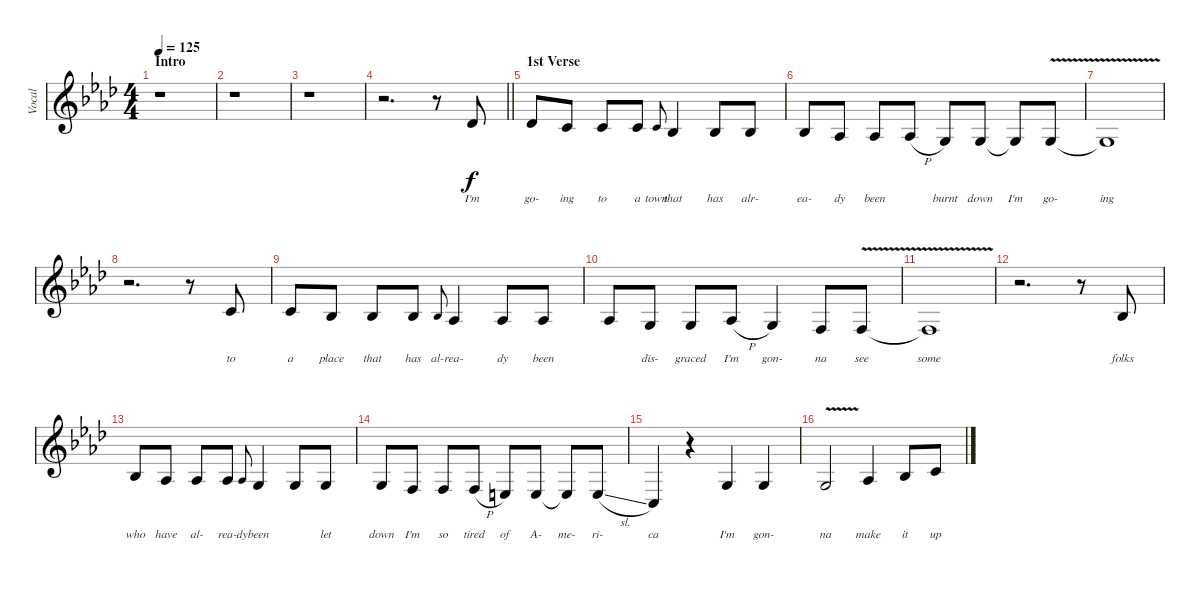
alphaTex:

\track ("Vocal" "Vocal") {instrument trombone}
\staff {score}
\tuning (E4 B3 G3 D3 A2 E2) {hide}
\ts (4 4)
\section ("" "Intro")
\tempo 125
\clef g2
\ks fminor
r.1{dy f instrument trombone} |
r.1 |
r.1 |
\barLineRight lightlight
r.2{d} r.8 2.2.8{lyrics (0 "I'm") lyrics (1 "") lyrics (2 "") lyrics (3 "") lyrics (4 "")} |
\section ("" "1st Verse")
2.2.8{lyrics (0 "go-") lyrics (1 "") lyrics (2 "") lyrics (3 "") lyrics (4 "")} 1.2.8{lyrics (0 "ing") lyrics (1 "") lyrics (2 "") lyrics (3 "") lyrics (4 "")} 1.2.8{lyrics (0 "to") lyrics (1 "") lyrics (2 "") lyrics (3 "") lyrics (4 "")} 1.2.8{lyrics (0 "a") lyrics (1 "") lyrics (2 "") lyrics (3 "") lyrics (4 "")} 5.3.8{lyrics (0 "town") lyrics (1 "") lyrics (2 "") lyrics (3 "") lyrics (4 "") gr onbeat} 3.3.4{lyrics (0 "that") lyrics (1 "") lyrics (2 "") lyrics (3 "") lyrics (4 "")} 3.3.8{lyrics (0 "has") lyrics (1 "") lyrics (2 "") lyrics (3 "") lyrics (4 "")} 3.3.8{lyrics (0 "alr-") lyrics (1 "") lyrics (2 "") lyrics (3 "") lyrics (4 "")} |
3.3.8{lyrics (0 "ea-") lyrics (1 "") lyrics (2 "") lyrics (3 "") lyrics (4 "")} 1.3.8{lyrics (0 "dy") lyrics (1 "") lyrics (2 "") lyrics (3 "") lyrics (4 "")} 1.3.8{lyrics (0 "been") lyrics (1 "") lyrics (2 "") lyrics (3 "") lyrics (4 "")} 1.3{h}.8{lyrics (0 "") lyrics (1 "") lyrics (2 "") lyrics (3 "") lyrics (4 "")} 0.3.8{lyrics (0 "burnt") lyrics (1 "") lyrics (2 "") lyrics (3 "") lyrics (4 "")} 0.3.8{lyrics (0 "down") lyrics (1 "") lyrics (2 "") lyrics (3 "") lyrics (4 "")} 0.3{t}.8{lyrics (0 "I'm") lyrics (1 "") lyrics (2 "") lyrics (3 "") lyrics (4 "")} 0.3{v}.8{lyrics (0 "go-") lyrics (1 "") lyrics (2 "") lyrics (3 "") lyrics (4 "")} |
0.3{t}.1{lyrics (0 "ing") lyrics (1 "") lyrics (2 "") lyrics (3 "") lyrics (4 "")} |
r.2{d} r.8 1.2.8{lyrics (0 "to") lyrics (1 "") lyrics (2 "") lyrics (3 "") lyrics (4 "")} |
5.3.8{lyrics (0 "a") lyrics (1 "") lyrics (2 "") lyrics (3 "") lyrics (4 "")} 3.3.8{lyrics (0 "place") lyrics (1 "") lyrics (2 "") lyrics (3 "") lyrics (4 "")} 3.3.8{lyrics (0 "that") lyrics (1 "") lyrics (2 "") lyrics (3 "") lyrics (4 "")} 3.3.8{lyrics (0 "has") lyrics (1 "") lyrics (2 "") lyrics (3 "") lyrics (4 "")} 3.3.8{lyrics (0 "al-") lyrics (1 "") lyrics (2 "") lyrics (3 "") lyrics (4 "") gr onbeat} 1.3.4{lyrics (0 "rea-") lyrics (1 "") lyrics (2 "") lyrics (3 "") lyrics (4 "")} 1.3.8{lyrics (0 "dy") lyrics (1 "") lyrics (2 "") lyrics (3 "") lyrics (4 "")} 1.3.8{lyrics (0 "been") lyrics (1 "") lyrics (2 "") lyrics (3 "") lyrics (4 "")} |
1.3.8{lyrics (0 "") lyrics (1 "") lyrics (2 "") lyrics (3 "") lyrics (4 "")} 0.3.8{lyrics (0 "dis-") lyrics (1 "") lyrics (2 "") lyrics (3 "") lyrics (4 "")} 0.3.8{lyrics (0 "graced") lyrics (1 "") lyrics (2 "") lyrics (3 "") lyrics (4 "")} 1.3{h}.8{lyrics (0 "I'm") lyrics (1 "") lyrics (2 "") lyrics (3 "") lyrics (4 "")} 0.3.4{lyrics (0 "gon-") lyrics (1 "") lyrics (2 "") lyrics (3 "") lyrics (4 "")} 3.4.8{lyrics (0 "na") lyrics (1 "") lyrics (2 "") lyrics (3 "") lyrics (4 "")} 3.4{v}.8{lyrics (0 "see") lyrics (1 "") lyrics (2 "") lyrics (3 "") lyrics (4 "")} |
3.4{t}.1{lyrics (0 "some") lyrics (1 "") lyrics (2 "") lyrics (3 "") lyrics (4 "")} |
r.2{d} r.8 3.3.8{lyrics (0 "folks") lyrics (1 "") lyrics (2 "") lyrics (3 "") lyrics (4 "")} |
3.3.8{lyrics (0 "who") lyrics (1 "") lyrics (2 "") lyrics (3 "") lyrics (4 "")} 1.3.8{lyrics (0 "have") lyrics (1 "") lyrics (2 "") lyrics (3 "") lyrics (4 "")} 1.3.8{lyrics (0 "al-") lyrics (1 "") lyrics (2 "") lyrics (3 "") lyrics (4 "")} 1.3.8{lyrics (0 "rea-") lyrics (1 "") lyrics (2 "") lyrics (3 "") lyrics (4 "")} 1.3.8{lyrics (0 "dy") lyrics (1 "") lyrics (2 "") lyrics (3 "") lyrics (4 "") gr onbeat} 0.3.4{lyrics (0 "been") lyrics (1 "") lyrics (2 "") lyrics (3 "") lyrics (4 "")} 0.3.8{lyrics (0 "") lyrics (1 "") lyrics (2 "") lyrics (3 "") lyrics (4 "")} 0.3.8{lyrics (0 "let") lyrics (1 "") lyrics (2 "") lyrics (3 "") lyrics (4 "")} |
0.3.8{lyrics (0 "down") lyrics (1 "") lyrics (2 "") lyrics (3 "") lyrics (4 "")} 3.4.8{lyrics (0 "I'm") lyrics (1 "") lyrics (2 "") lyrics (3 "") lyrics (4 "")} 3.4.8{lyrics (0 "so") lyrics (1 "") lyrics (2 "") lyrics (3 "") lyrics (4 "")} 3.4{h}.8{lyrics (0 "tired") lyrics (1 "") lyrics (2 "") lyrics (3 "") lyrics (4 "")} 2.4.8{lyrics (0 "of") lyrics (1 "") lyrics (2 "") lyrics (3 "") lyrics (4 "")} 2.4.8{lyrics (0 "A-") lyrics (1 "") lyrics (2 "") lyrics (3 "") lyrics (4 "")} 2.4{t}.8{lyrics (0 "me-") lyrics (1 "") lyrics (2 "") lyrics (3 "") lyrics (4 "")} 7.5{sl}.8{lyrics (0 "ri-") lyrics (1 "") lyrics (2 "") lyrics (3 "") lyrics (4 "")} |
3.5.4{lyrics (0 "ca") lyrics (1 "") lyrics (2 "") lyrics (3 "") lyrics (4 "")} r.4 0.3.4{lyrics (0 "I'm") lyrics (1 "") lyrics (2 "") lyrics (3 "") lyrics (4 "")} 0.3.4{lyrics (0 "gon-") lyrics (1 "") lyrics (2 "") lyrics (3 "") lyrics (4 "")} |
0.3{v}.2{lyrics (0 "na") lyrics (1 "") lyrics (2 "") lyrics (3 "") lyrics (4 "")} 1.3.4{lyrics (0 "make") lyrics (1 "") lyrics (2 "") lyrics (3 "") lyrics (4 "")} 3.3.8{lyrics (0 "it") lyrics (1 "") lyrics (2 "") lyrics (3 "") lyrics (4 "")} 1.2.8{lyrics (0 "up") lyrics (1 "") lyrics (2 "") lyrics (3 "") lyrics (4 "")}
